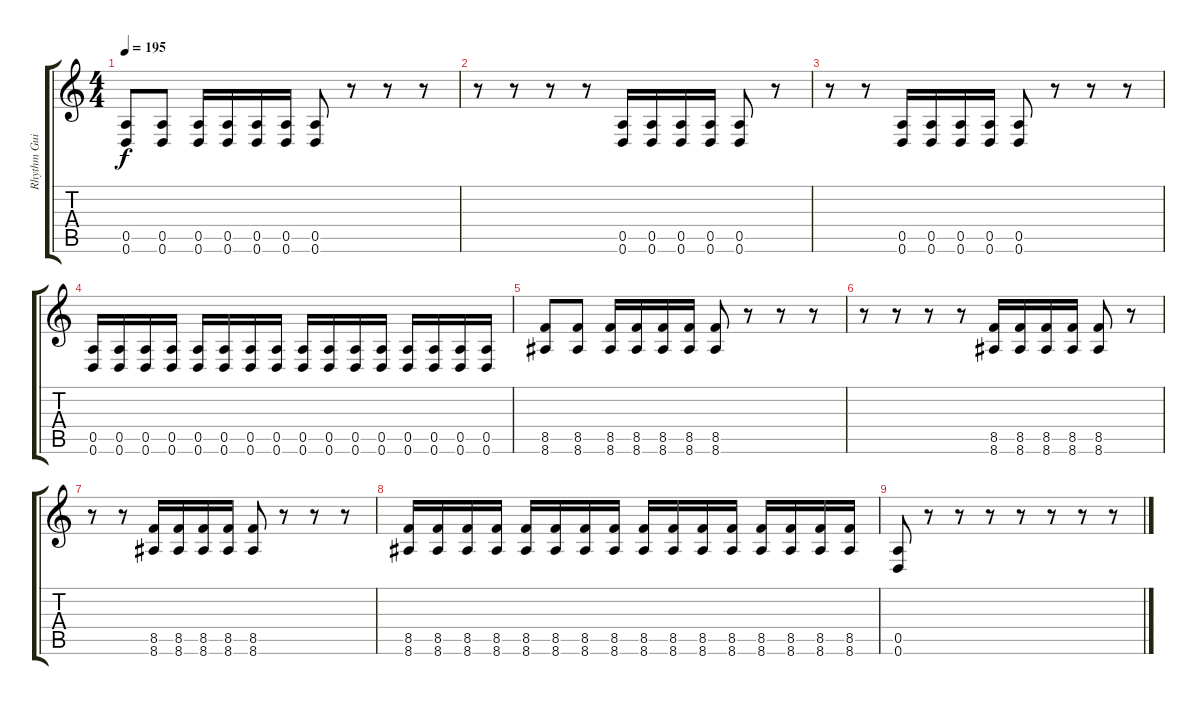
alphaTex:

\track ("Rhythm Guitar Left" "Rhythm Gui") {instrument distortionguitar}
\staff {score tabs}
\tuning (E4 B3 G3 D3 A2 D2) {hide}
\ts (4 4)
\tempo 195
\clef g2
\ks c
(0.5 0.6).8{dy f} (0.5 0.6).8 (0.5 0.6).16 (0.5 0.6).16 (0.5 0.6).16 (0.5 0.6).16 (0.5 0.6).8 r.8 r.8 r.8 |
r.8 r.8 r.8 r.8 (0.5 0.6).16 (0.5 0.6).16 (0.5 0.6).16 (0.5 0.6).16 (0.5 0.6).8 r.8 |
r.8 r.8 (0.5 0.6).16 (0.5 0.6).16 (0.5 0.6).16 (0.5 0.6).16 (0.5 0.6).8 r.8 r.8 r.8 |
(0.5 0.6).16 (0.5 0.6).16 (0.5 0.6).16 (0.5 0.6).16 (0.5 0.6).16 (0.5 0.6).16 (0.5 0.6).16 (0.5 0.6).16 (0.5 0.6).16 (0.5 0.6).16 (0.5 0.6).16 (0.5 0.6).16 (0.5 0.6).16 (0.5 0.6).16 (0.5 0.6).16 (0.5 0.6).16 |
(8.5 8.6).8 (8.5 8.6).8 (8.5 8.6).16 (8.5 8.6).16 (8.5 8.6).16 (8.5 8.6).16 (8.5 8.6).8 r.8 r.8 r.8 |
r.8 r.8 r.8 r.8 (8.5 8.6).16 (8.5 8.6).16 (8.5 8.6).16 (8.5 8.6).16 (8.5 8.6).8 r.8 |
r.8 r.8 (8.5 8.6).16 (8.5 8.6).16 (8.5 8.6).16 (8.5 8.6).16 (8.5 8.6).8 r.8 r.8 r.8 |
(8.5 8.6).16 (8.5 8.6).16 (8.5 8.6).16 (8.5 8.6).16 (8.5 8.6).16 (8.5 8.6).16 (8.5 8.6).16 (8.5 8.6).16 (8.5 8.6).16 (8.5 8.6).16 (8.5 8.6).16 (8.5 8.6).16 (8.5 8.6).16 (8.5 8.6).16 (8.5 8.6).16 (8.5 8.6).16 |
(0.5 0.6).8 r.8 r.8 r.8 r.8 r.8 r.8 r.8
